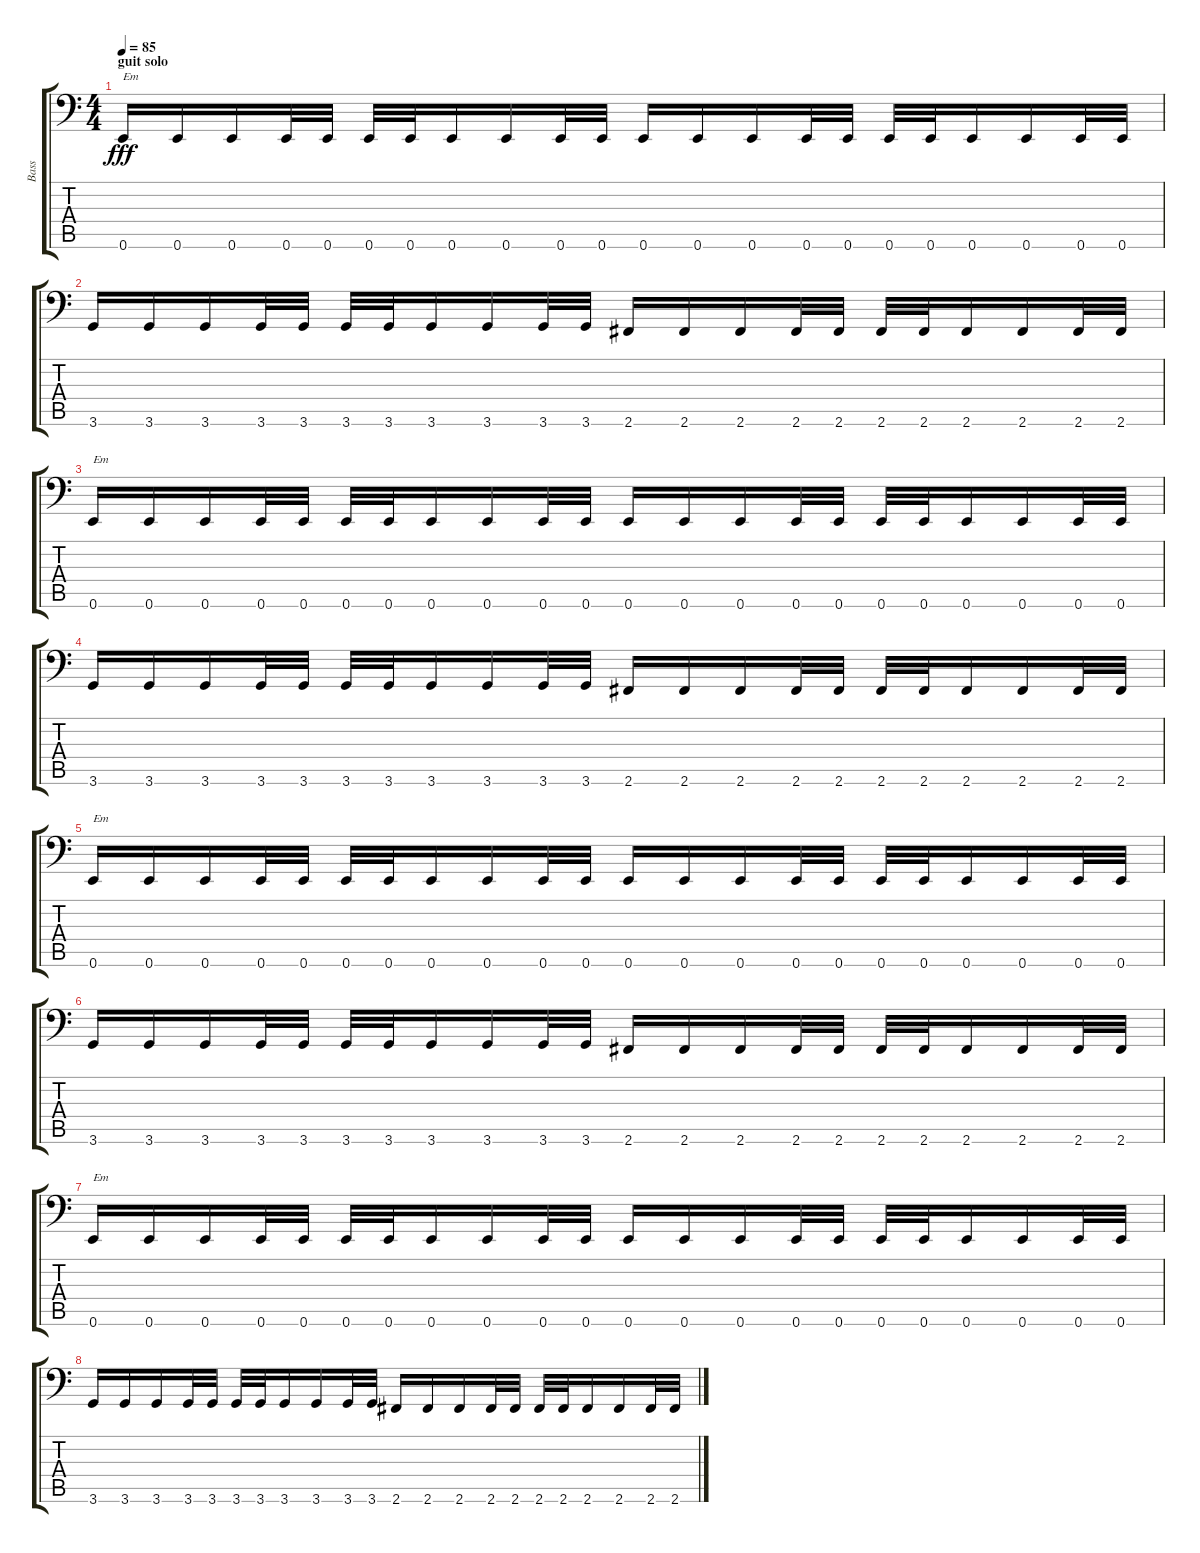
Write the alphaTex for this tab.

\track ("Bass" "Bass") {instrument electricbassfinger}
\staff {score tabs}
\tuning (E3 B2 G2 D2 A1 E1) {hide}
\ts (4 4)
\section ("" "guit solo")
\tempo 85
\clef f4
\ks c
0.6.16{txt "Em" dy fff balance 0} 0.6.16 0.6.16 0.6.32 0.6.32 0.6.32 0.6.32 0.6.16 0.6.16 0.6.32 0.6.32 0.6.16 0.6.16 0.6.16 0.6.32 0.6.32 0.6.32 0.6.32 0.6.16 0.6.16 0.6.32 0.6.32 |
3.6.16 3.6.16 3.6.16 3.6.32 3.6.32 3.6.32 3.6.32 3.6.16 3.6.16 3.6.32 3.6.32 2.6.16 2.6.16 2.6.16 2.6.32 2.6.32 2.6.32 2.6.32 2.6.16 2.6.16 2.6.32 2.6.32 |
0.6.16{txt "Em" balance 0} 0.6.16 0.6.16 0.6.32 0.6.32 0.6.32 0.6.32 0.6.16 0.6.16 0.6.32 0.6.32 0.6.16 0.6.16 0.6.16 0.6.32 0.6.32 0.6.32 0.6.32 0.6.16 0.6.16 0.6.32 0.6.32 |
3.6.16 3.6.16 3.6.16 3.6.32 3.6.32 3.6.32 3.6.32 3.6.16 3.6.16 3.6.32 3.6.32 2.6.16 2.6.16 2.6.16 2.6.32 2.6.32 2.6.32 2.6.32 2.6.16 2.6.16 2.6.32 2.6.32 |
0.6.16{txt "Em" balance 0} 0.6.16 0.6.16 0.6.32 0.6.32 0.6.32 0.6.32 0.6.16 0.6.16 0.6.32 0.6.32 0.6.16 0.6.16 0.6.16 0.6.32 0.6.32 0.6.32 0.6.32 0.6.16 0.6.16 0.6.32 0.6.32 |
3.6.16 3.6.16 3.6.16 3.6.32 3.6.32 3.6.32 3.6.32 3.6.16 3.6.16 3.6.32 3.6.32 2.6.16 2.6.16 2.6.16 2.6.32 2.6.32 2.6.32 2.6.32 2.6.16 2.6.16 2.6.32 2.6.32 |
0.6.16{txt "Em" balance 0} 0.6.16 0.6.16 0.6.32 0.6.32 0.6.32 0.6.32 0.6.16 0.6.16 0.6.32 0.6.32 0.6.16 0.6.16 0.6.16 0.6.32 0.6.32 0.6.32 0.6.32 0.6.16 0.6.16 0.6.32 0.6.32 |
3.6.16 3.6.16 3.6.16 3.6.32 3.6.32 3.6.32 3.6.32 3.6.16 3.6.16 3.6.32 3.6.32 2.6.16 2.6.16 2.6.16 2.6.32 2.6.32 2.6.32 2.6.32 2.6.16 2.6.16 2.6.32 2.6.32
